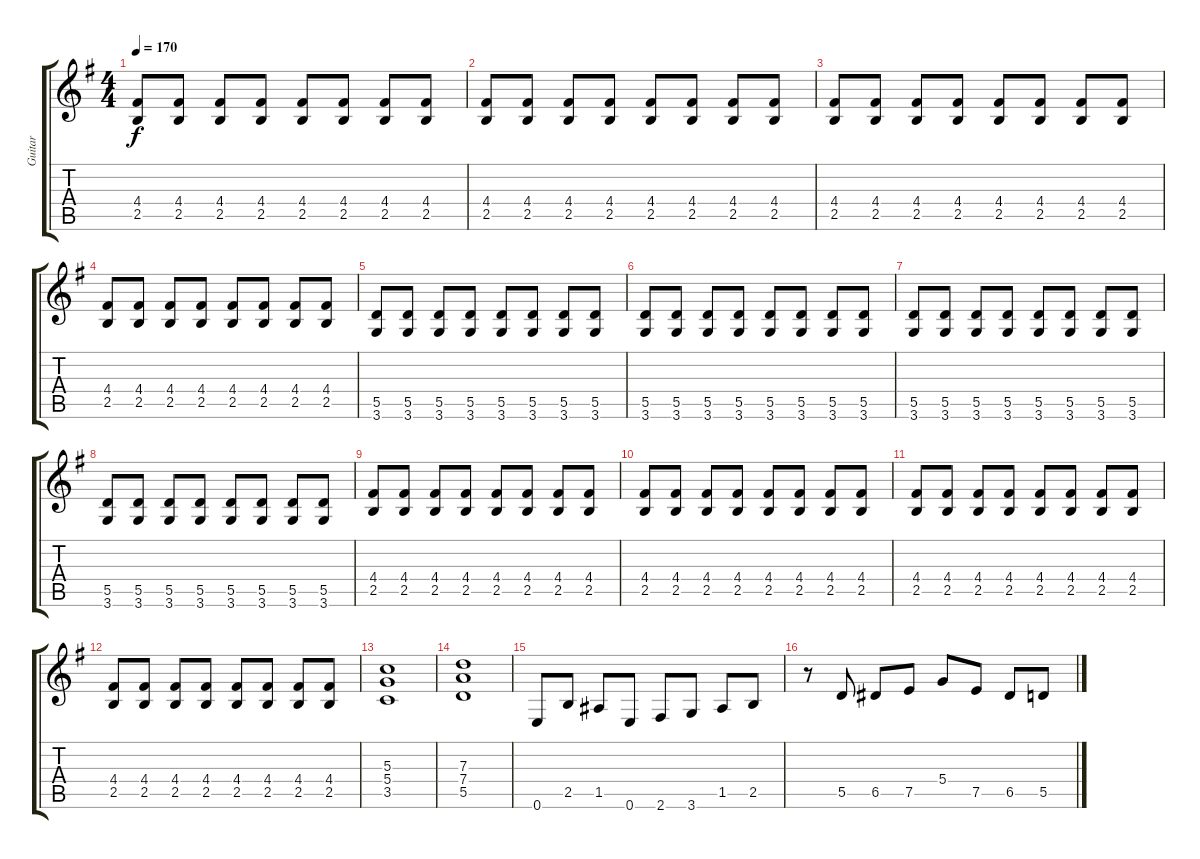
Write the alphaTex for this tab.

\track ("Guitar" "Guitar") {instrument overdrivenguitar}
\staff {score tabs}
\tuning (E4 B3 G3 D3 A2 E2) {hide}
\ts (4 4)
\tempo 170
\clef g2
\ks g
(4.4 2.5).8{dy f} (4.4 2.5).8 (4.4 2.5).8 (4.4 2.5).8 (4.4 2.5).8 (4.4 2.5).8 (4.4 2.5).8 (4.4 2.5).8 |
(4.4 2.5).8 (4.4 2.5).8 (4.4 2.5).8 (4.4 2.5).8 (4.4 2.5).8 (4.4 2.5).8 (4.4 2.5).8 (4.4 2.5).8 |
(4.4 2.5).8 (4.4 2.5).8 (4.4 2.5).8 (4.4 2.5).8 (4.4 2.5).8 (4.4 2.5).8 (4.4 2.5).8 (4.4 2.5).8 |
(4.4 2.5).8 (4.4 2.5).8 (4.4 2.5).8 (4.4 2.5).8 (4.4 2.5).8 (4.4 2.5).8 (4.4 2.5).8 (4.4 2.5).8 |
(5.5 3.6).8 (5.5 3.6).8 (5.5 3.6).8 (5.5 3.6).8 (5.5 3.6).8 (5.5 3.6).8 (5.5 3.6).8 (5.5 3.6).8 |
(5.5 3.6).8 (5.5 3.6).8 (5.5 3.6).8 (5.5 3.6).8 (5.5 3.6).8 (5.5 3.6).8 (5.5 3.6).8 (5.5 3.6).8 |
(5.5 3.6).8 (5.5 3.6).8 (5.5 3.6).8 (5.5 3.6).8 (5.5 3.6).8 (5.5 3.6).8 (5.5 3.6).8 (5.5 3.6).8 |
(5.5 3.6).8 (5.5 3.6).8 (5.5 3.6).8 (5.5 3.6).8 (5.5 3.6).8 (5.5 3.6).8 (5.5 3.6).8 (5.5 3.6).8 |
(4.4 2.5).8 (4.4 2.5).8 (4.4 2.5).8 (4.4 2.5).8 (4.4 2.5).8 (4.4 2.5).8 (4.4 2.5).8 (4.4 2.5).8 |
(4.4 2.5).8 (4.4 2.5).8 (4.4 2.5).8 (4.4 2.5).8 (4.4 2.5).8 (4.4 2.5).8 (4.4 2.5).8 (4.4 2.5).8 |
(4.4 2.5).8 (4.4 2.5).8 (4.4 2.5).8 (4.4 2.5).8 (4.4 2.5).8 (4.4 2.5).8 (4.4 2.5).8 (4.4 2.5).8 |
(4.4 2.5).8 (4.4 2.5).8 (4.4 2.5).8 (4.4 2.5).8 (4.4 2.5).8 (4.4 2.5).8 (4.4 2.5).8 (4.4 2.5).8 |
(5.3 5.4 3.5).1 |
(7.3 7.4 5.5).1 |
0.6.8 2.5.8 1.5.8 0.6.8 2.6.8 3.6.8 1.5.8 2.5.8 |
r.8 5.5.8 6.5.8 7.5.8 5.4.8 7.5.8 6.5.8 5.5.8
